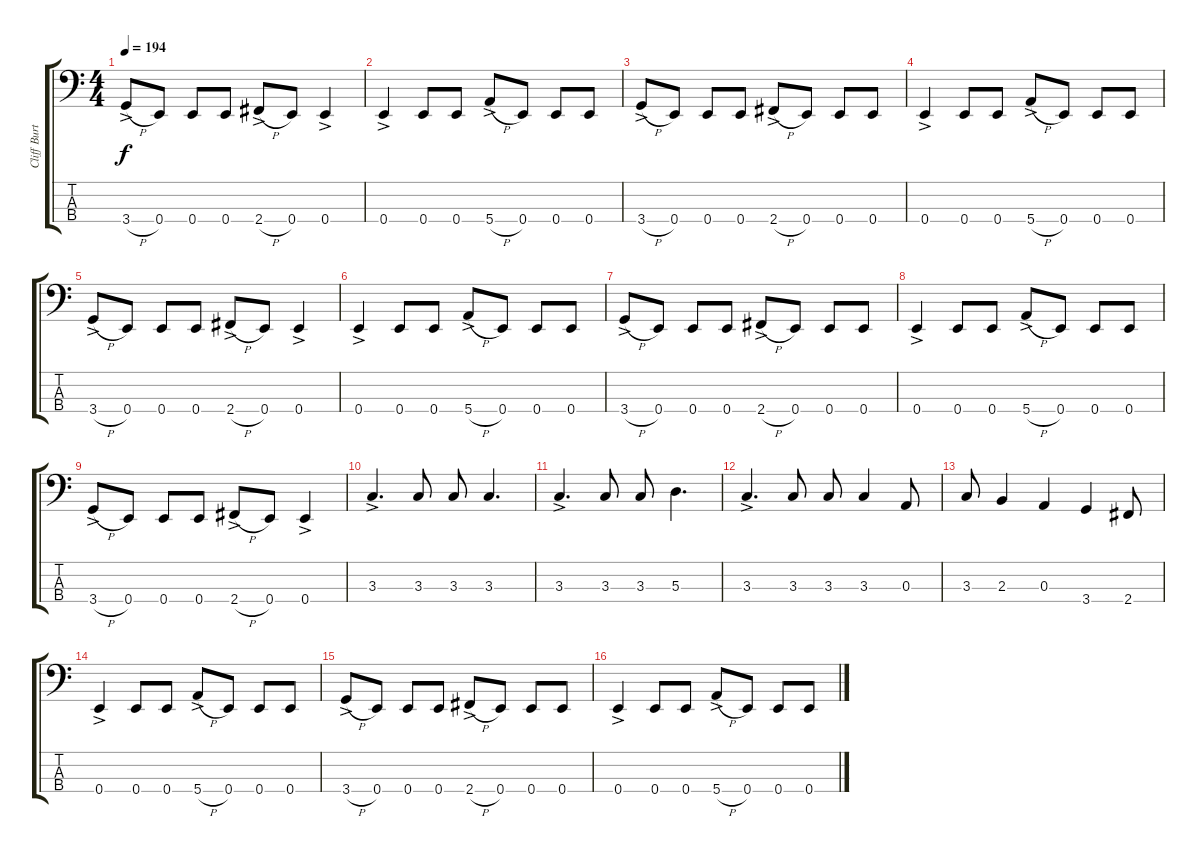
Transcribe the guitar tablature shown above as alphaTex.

\track ("Cliff Burton (Bass)" "Cliff Burt") {instrument electricbassfinger}
\staff {score tabs}
\tuning (G2 D2 A1 E1) {hide}
\ts (4 4)
\tempo 194
\clef f4
\ks c
3.4{h ac}.8{dy f} 0.4.8 0.4.8 0.4.8 2.4{h ac}.8 0.4.8 0.4{ac}.4 |
0.4{ac}.4 0.4.8 0.4.8 5.4{h ac}.8 0.4.8 0.4.8 0.4.8 |
3.4{h ac}.8 0.4.8 0.4.8 0.4.8 2.4{h ac}.8 0.4.8 0.4.8 0.4.8 |
0.4{ac}.4 0.4.8 0.4.8 5.4{h ac}.8 0.4.8 0.4.8 0.4.8 |
3.4{h ac}.8 0.4.8 0.4.8 0.4.8 2.4{h ac}.8 0.4.8 0.4{ac}.4 |
0.4{ac}.4 0.4.8 0.4.8 5.4{h ac}.8 0.4.8 0.4.8 0.4.8 |
3.4{h ac}.8 0.4.8 0.4.8 0.4.8 2.4{h ac}.8 0.4.8 0.4.8 0.4.8 |
0.4{ac}.4 0.4.8 0.4.8 5.4{h ac}.8 0.4.8 0.4.8 0.4.8 |
3.4{h ac}.8 0.4.8 0.4.8 0.4.8 2.4{h ac}.8 0.4.8 0.4{ac}.4 |
3.3{ac}.4{d} 3.3.8 3.3.8 3.3.4{d} |
3.3{ac}.4{d} 3.3.8 3.3.8 5.3.4{d} |
3.3{ac}.4{d} 3.3.8 3.3.8 3.3.4 0.3.8 |
3.3.8 2.3.4 0.3.4 3.4.4 2.4.8 |
0.4{ac}.4 0.4.8 0.4.8 5.4{h ac}.8 0.4.8 0.4.8 0.4.8 |
3.4{h ac}.8 0.4.8 0.4.8 0.4.8 2.4{h ac}.8 0.4.8 0.4.8 0.4.8 |
0.4{ac}.4 0.4.8 0.4.8 5.4{h ac}.8 0.4.8 0.4.8 0.4.8
